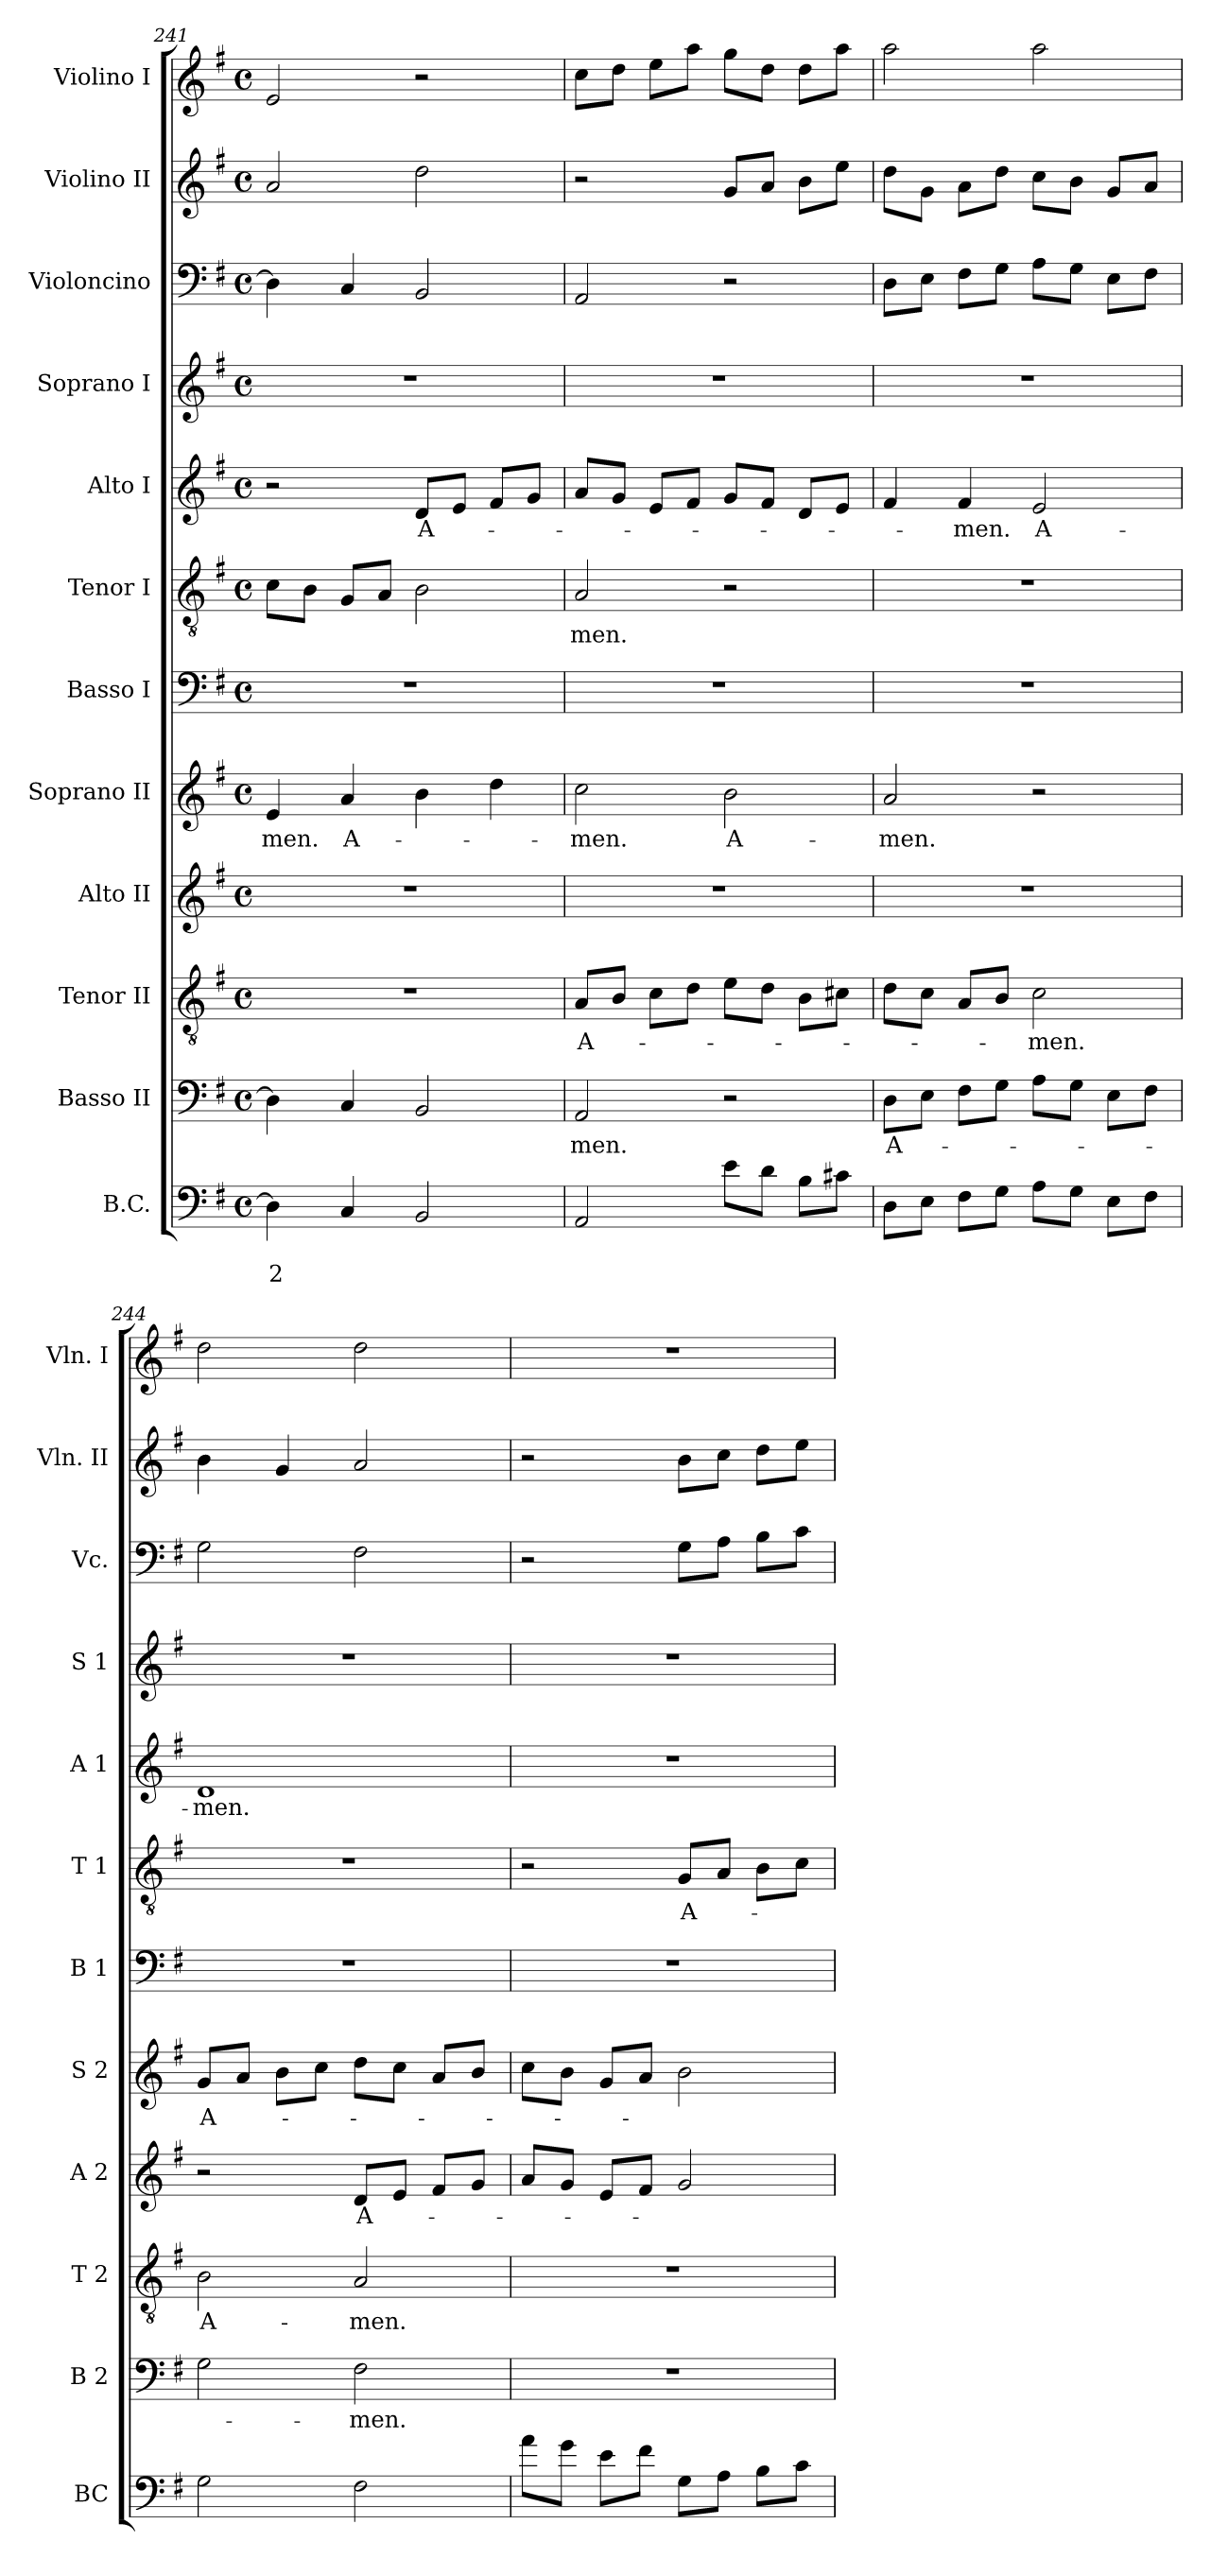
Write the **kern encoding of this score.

**kern	**text	**text	**kern	**text	**kern	**text	**kern	**text	**kern	**text	**kern	**kern	**text	**kern	**text	**kern	**kern	**kern	**kern
*part12	*part12	*part12	*part11	*part11	*part10	*part10	*part9	*part9	*part8	*part8	*part7	*part6	*part6	*part5	*part5	*part4	*part3	*part2	*part1
*staff12	*staff12	*staff12	*staff11	*staff11	*staff10	*staff10	*staff9	*staff9	*staff8	*staff8	*staff7	*staff6	*staff6	*staff5	*staff5	*staff4	*staff3	*staff2	*staff1
*I"B.C.	*	*	*I"Basso II	*	*I"Tenor II	*	*I"Alto II	*	*I"Soprano II	*	*I"Basso I	*I"Tenor I	*	*I"Alto I	*	*I"Soprano I	*I"Violoncino	*I"Violino II	*I"Violino I
*I'BC	*	*	*I'B 2	*	*I'T 2	*	*I'A 2	*	*I'S 2	*	*I'B 1	*I'T 1	*	*I'A 1	*	*I'S 1	*I'Vc.	*I'Vln. II	*I'Vln. I
*clefF4	*	*	*clefF4	*	*clefGv2	*	*clefG2	*	*clefG2	*	*clefF4	*clefGv2	*	*clefG2	*	*clefG2	*clefF4	*clefG2	*clefG2
*k[f#]	*	*	*k[f#]	*	*k[f#]	*	*k[f#]	*	*k[f#]	*	*k[f#]	*k[f#]	*	*k[f#]	*	*k[f#]	*k[f#]	*k[f#]	*k[f#]
*G:	*	*	*G:	*	*G:	*	*G:	*	*G:	*	*G:	*G:	*	*G:	*	*G:	*G:	*G:	*G:
*M4/4	*	*	*M4/4	*	*M4/4	*	*M4/4	*	*M4/4	*	*M4/4	*M4/4	*	*M4/4	*	*M4/4	*M4/4	*M4/4	*M4/4
*met(c)	*	*	*met(c)	*	*met(c)	*	*met(c)	*	*met(c)	*	*met(c)	*met(c)	*	*met(c)	*	*met(c)	*met(c)	*met(c)	*met(c)
=241	=241	=241	=241	=241	=241	=241	=241	=241	=241	=241	=241	=241	=241	=241	=241	=241	=241	=241	=241
!	!	!LO:LY:b	!	!	!	!	!	!	!	!LO:LY:b	!	!	!	!	!	!	!	!	!
4D\]	.	2	4D\]	.	1r	.	1r	.	4e/	-men.	1r	8c\L	.	2r	.	1r	4D\]	2a/	2e/
.	.	.	.	.	.	.	.	.	.	.	.	8B\J	.	.	.	.	.	.	.
!	!	!	!	!	!	!	!	!	!	!LO:LY:b	!	!	!	!	!	!	!	!	!
4C/	.	.	4C/	.	.	.	.	.	4a/	A-	.	8G/L	.	.	.	.	4C/	.	.
.	.	.	.	.	.	.	.	.	.	.	.	8A/J	.	.	.	.	.	.	.
!	!	!	!	!	!	!	!	!	!	!	!	!	!	!	!LO:LY:b	!	!	!	!
2BB/	.	.	2BB/	.	.	.	.	.	4b\	.	.	2B\	.	8d/L	A-	.	2BB/	2dd\	2r
.	.	.	.	.	.	.	.	.	.	.	.	.	.	8e/J	.	.	.	.	.
.	.	.	.	.	.	.	.	.	4dd\	.	.	.	.	8f#/L	.	.	.	.	.
.	.	.	.	.	.	.	.	.	.	.	.	.	.	8g/J	.	.	.	.	.
=242	=242	=242	=242	=242	=242	=242	=242	=242	=242	=242	=242	=242	=242	=242	=242	=242	=242	=242	=242
!	!	!	!	!LO:LY:b	!	!LO:LY:b	!	!	!	!LO:LY:b	!	!	!LO:LY:b	!	!	!	!	!	!
2AA/	.	.	2AA/	-men.	8A/L	A-	1r	.	2cc\	-men.	1r	2A/	-men.	8a/L	.	1r	2AA/	2r	8cc\L
.	.	.	.	.	8B/J	.	.	.	.	.	.	.	.	8g/J	.	.	.	.	8dd\J
.	.	.	.	.	8c\L	.	.	.	.	.	.	.	.	8e/L	.	.	.	.	8ee\L
.	.	.	.	.	8d\J	.	.	.	.	.	.	.	.	8f#/J	.	.	.	.	8aa\J
!	!	!	!	!	!	!	!	!	!	!LO:LY:b	!	!	!	!	!	!	!	!	!
8e\L	.	.	2r	.	8e\L	.	.	.	2b\	A-	.	2r	.	8g/L	.	.	2r	8g/L	8gg\L
8d\J	.	.	.	.	8d\J	.	.	.	.	.	.	.	.	8f#/J	.	.	.	8a/J	8dd\J
8B\L	.	.	.	.	8B\L	.	.	.	.	.	.	.	.	8d/L	.	.	.	8b\L	8dd\L
8c#X\J	.	.	.	.	8c#X\J	.	.	.	.	.	.	.	.	8e/J	.	.	.	8ee\J	8aa\J
!!LO:PB:g=z
=243	=243	=243	=243	=243	=243	=243	=243	=243	=243	=243	=243	=243	=243	=243	=243	=243	=243	=243	=243
!	!	!	!	!LO:LY:b	!	!	!	!	!	!LO:LY:b	!	!	!	!	!	!	!	!	!
8D\L	.	.	8D\L	A-	8d\L	.	1r	.	2a/	-men.	1r	1r	.	4f#/	.	1r	8D\L	8dd\L	2aa\
8E\J	.	.	8E\J	.	8c\J	.	.	.	.	.	.	.	.	.	.	.	8E\J	8g\J	.
!	!	!	!	!	!	!	!	!	!	!	!	!	!	!	!LO:LY:b	!	!	!	!
8F#\L	.	.	8F#\L	.	8A/L	.	.	.	.	.	.	.	.	4f#/	-men.	.	8F#\L	8a\L	.
8G\J	.	.	8G\J	.	8B/J	.	.	.	.	.	.	.	.	.	.	.	8G\J	8dd\J	.
!	!	!	!	!	!	!LO:LY:b	!	!	!	!	!	!	!	!	!LO:LY:b	!	!	!	!
8A\L	.	.	8A\L	.	2c\	-men.	.	.	2r	.	.	.	.	2e/	A-	.	8A\L	8cc\L	2aa\
8G\J	.	.	8G\J	.	.	.	.	.	.	.	.	.	.	.	.	.	8G\J	8b\J	.
8E\L	.	.	8E\L	.	.	.	.	.	.	.	.	.	.	.	.	.	8E\L	8g/L	.
8F#\J	.	.	8F#\J	.	.	.	.	.	.	.	.	.	.	.	.	.	8F#\J	8a/J	.
=244	=244	=244	=244	=244	=244	=244	=244	=244	=244	=244	=244	=244	=244	=244	=244	=244	=244	=244	=244
!	!	!	!	!	!	!LO:LY:b	!	!	!	!LO:LY:b	!	!	!	!	!LO:LY:b	!	!	!	!
2G\	.	.	2G\	.	2B\	A-	2r	.	8g/L	A-	1r	1r	.	1d	-men.	1r	2G\	4b\	2dd\
.	.	.	.	.	.	.	.	.	8a/J	.	.	.	.	.	.	.	.	.	.
.	.	.	.	.	.	.	.	.	8b\L	.	.	.	.	.	.	.	.	4g/	.
.	.	.	.	.	.	.	.	.	8cc\J	.	.	.	.	.	.	.	.	.	.
!	!	!	!	!LO:LY:b	!	!LO:LY:b	!	!LO:LY:b	!	!	!	!	!	!	!	!	!	!	!
2F#\	.	.	2F#\	-men.	2A/	-men.	8d/L	A-	8dd\L	.	.	.	.	.	.	.	2F#\	2a/	2dd\
.	.	.	.	.	.	.	8e/J	.	8cc\J	.	.	.	.	.	.	.	.	.	.
.	.	.	.	.	.	.	8f#/L	.	8a/L	.	.	.	.	.	.	.	.	.	.
.	.	.	.	.	.	.	8g/J	.	8b/J	.	.	.	.	.	.	.	.	.	.
=245	=245	=245	=245	=245	=245	=245	=245	=245	=245	=245	=245	=245	=245	=245	=245	=245	=245	=245	=245
8a\L	.	.	1r	.	1r	.	8a/L	.	8cc\L	.	1r	2r	.	1r	.	1r	2r	2r	1r
8g\J	.	.	.	.	.	.	8g/J	.	8b\J	.	.	.	.	.	.	.	.	.	.
8e\L	.	.	.	.	.	.	8e/L	.	8g/L	.	.	.	.	.	.	.	.	.	.
8f#\J	.	.	.	.	.	.	8f#/J	.	8a/J	.	.	.	.	.	.	.	.	.	.
!	!	!	!	!	!	!	!	!	!	!	!	!	!LO:LY:b	!	!	!	!	!	!
8G\L	.	.	.	.	.	.	2g/	.	2b\	.	.	8G/L	A-	.	.	.	8G\L	8b\L	.
8A\J	.	.	.	.	.	.	.	.	.	.	.	8A/J	.	.	.	.	8A\J	8cc\J	.
8B\L	.	.	.	.	.	.	.	.	.	.	.	8B\L	.	.	.	.	8B\L	8dd\L	.
8c\J	.	.	.	.	.	.	.	.	.	.	.	8c\J	.	.	.	.	8c\J	8ee\J	.
=	=	=	=	=	=	=	=	=	=	=	=	=	=	=	=	=	=	=	=
*-	*-	*-	*-	*-	*-	*-	*-	*-	*-	*-	*-	*-	*-	*-	*-	*-	*-	*-	*-
